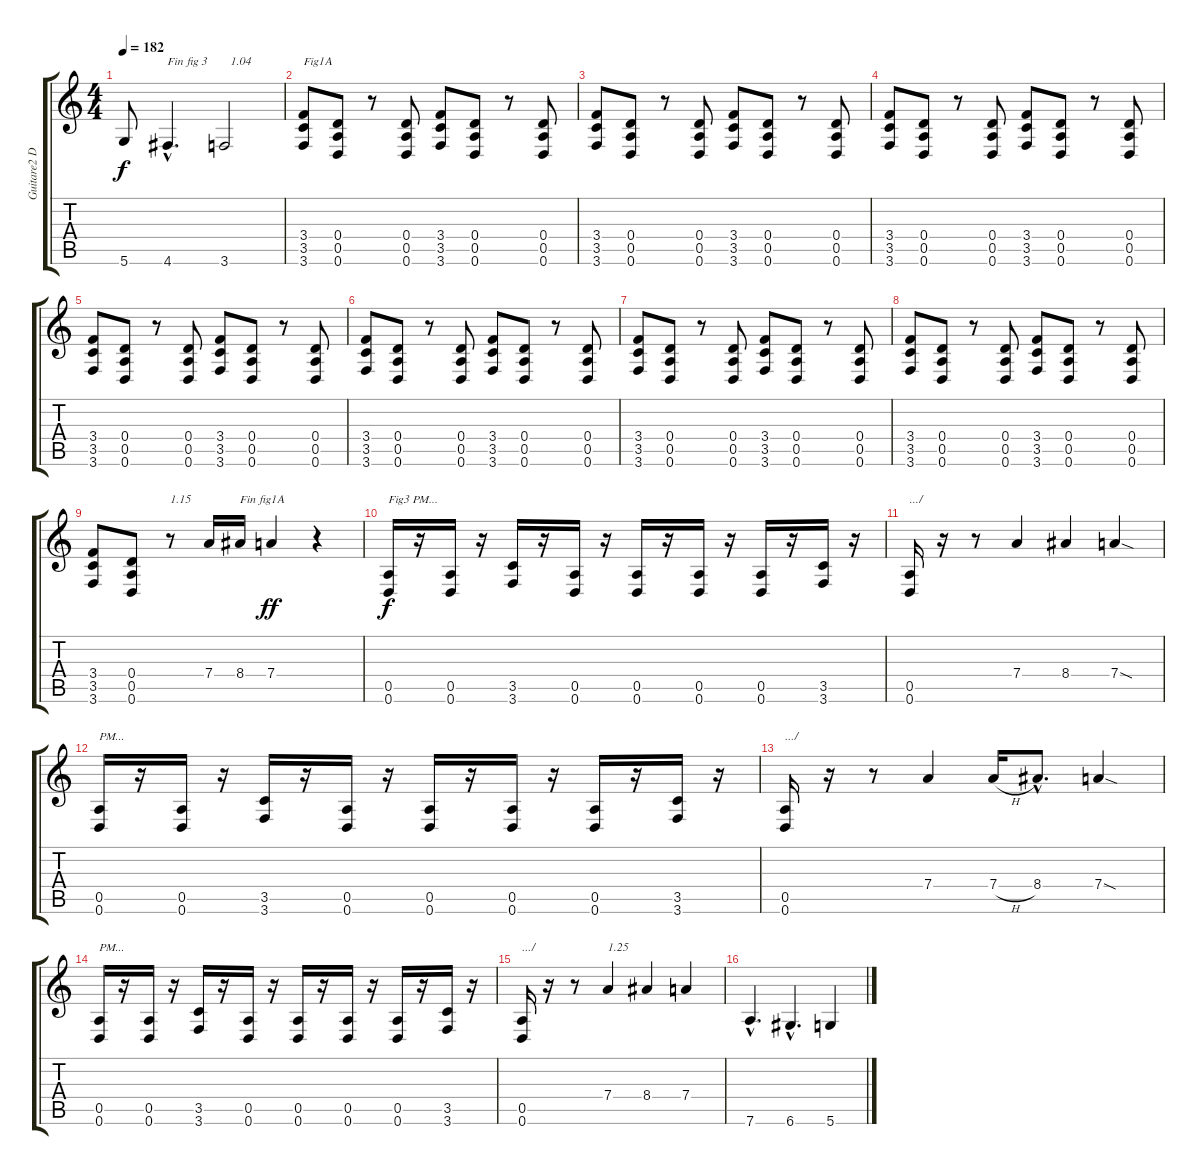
\track ("Guitare2 Dr-D" "Guitare2 D") {instrument distortionguitar}
\staff {score tabs}
\tuning (E4 B3 G3 D3 A2 D2) {hide}
\ts (4 4)
\tempo 182
\clef g2
\ks c
5.6{t}.8{dy f} 4.6{hac}.4{d txt "Fin fig 3"} 3.6.2{txt "  1.04"} |
(3.4 3.5 3.6).8{txt "Fig1A"} (0.4 0.5 0.6).8 r.8 (0.4 0.5 0.6).8 (3.4 3.5 3.6).8 (0.4 0.5 0.6).8 r.8 (0.4 0.5 0.6).8 |
(3.4 3.5 3.6).8 (0.4 0.5 0.6).8 r.8 (0.4 0.5 0.6).8 (3.4 3.5 3.6).8 (0.4 0.5 0.6).8 r.8 (0.4 0.5 0.6).8 |
(3.4 3.5 3.6).8 (0.4 0.5 0.6).8 r.8 (0.4 0.5 0.6).8 (3.4 3.5 3.6).8 (0.4 0.5 0.6).8 r.8 (0.4 0.5 0.6).8 |
(3.4 3.5 3.6).8 (0.4 0.5 0.6).8 r.8 (0.4 0.5 0.6).8 (3.4 3.5 3.6).8 (0.4 0.5 0.6).8 r.8 (0.4 0.5 0.6).8 |
(3.4 3.5 3.6).8 (0.4 0.5 0.6).8 r.8 (0.4 0.5 0.6).8 (3.4 3.5 3.6).8 (0.4 0.5 0.6).8 r.8 (0.4 0.5 0.6).8 |
(3.4 3.5 3.6).8 (0.4 0.5 0.6).8 r.8 (0.4 0.5 0.6).8 (3.4 3.5 3.6).8 (0.4 0.5 0.6).8 r.8 (0.4 0.5 0.6).8 |
(3.4 3.5 3.6).8 (0.4 0.5 0.6).8 r.8 (0.4 0.5 0.6).8 (3.4 3.5 3.6).8 (0.4 0.5 0.6).8 r.8 (0.4 0.5 0.6).8 |
(3.4 3.5 3.6).8 (0.4 0.5 0.6).8 r.8{txt "1.15"} 7.4.16 8.4.16{txt "Fin fig1A"} 7.4.4{dy ff} r.4 |
(0.5 0.6).16{txt "Fig3 PM..." dy f} r.16 (0.5 0.6).16 r.16 (3.5 3.6).16 r.16 (0.5 0.6).16 r.16 (0.5 0.6).16 r.16 (0.5 0.6).16 r.16 (0.5 0.6).16 r.16 (3.5 3.6).16 r.16 |
(0.5 0.6).16{txt ".../"} r.16 r.8 7.4.4 8.4.4 7.4{sod}.4 |
(0.5 0.6).16{txt "PM..."} r.16 (0.5 0.6).16 r.16 (3.5 3.6).16 r.16 (0.5 0.6).16 r.16 (0.5 0.6).16 r.16 (0.5 0.6).16 r.16 (0.5 0.6).16 r.16 (3.5 3.6).16 r.16 |
(0.5 0.6).16{txt ".../"} r.16 r.8 7.4.4 7.4{h}.16 8.4{hac}.8{d} 7.4{sod}.4 |
(0.5 0.6).16{txt "PM..."} r.16 (0.5 0.6).16 r.16 (3.5 3.6).16 r.16 (0.5 0.6).16 r.16 (0.5 0.6).16 r.16 (0.5 0.6).16 r.16 (0.5 0.6).16 r.16 (3.5 3.6).16 r.16 |
(0.5 0.6).16{txt ".../"} r.16 r.8 7.4.4{txt "1.25"} 8.4.4 7.4.4 |
7.6{hac}.4{d} 6.6{hac}.4{d} 5.6.4
